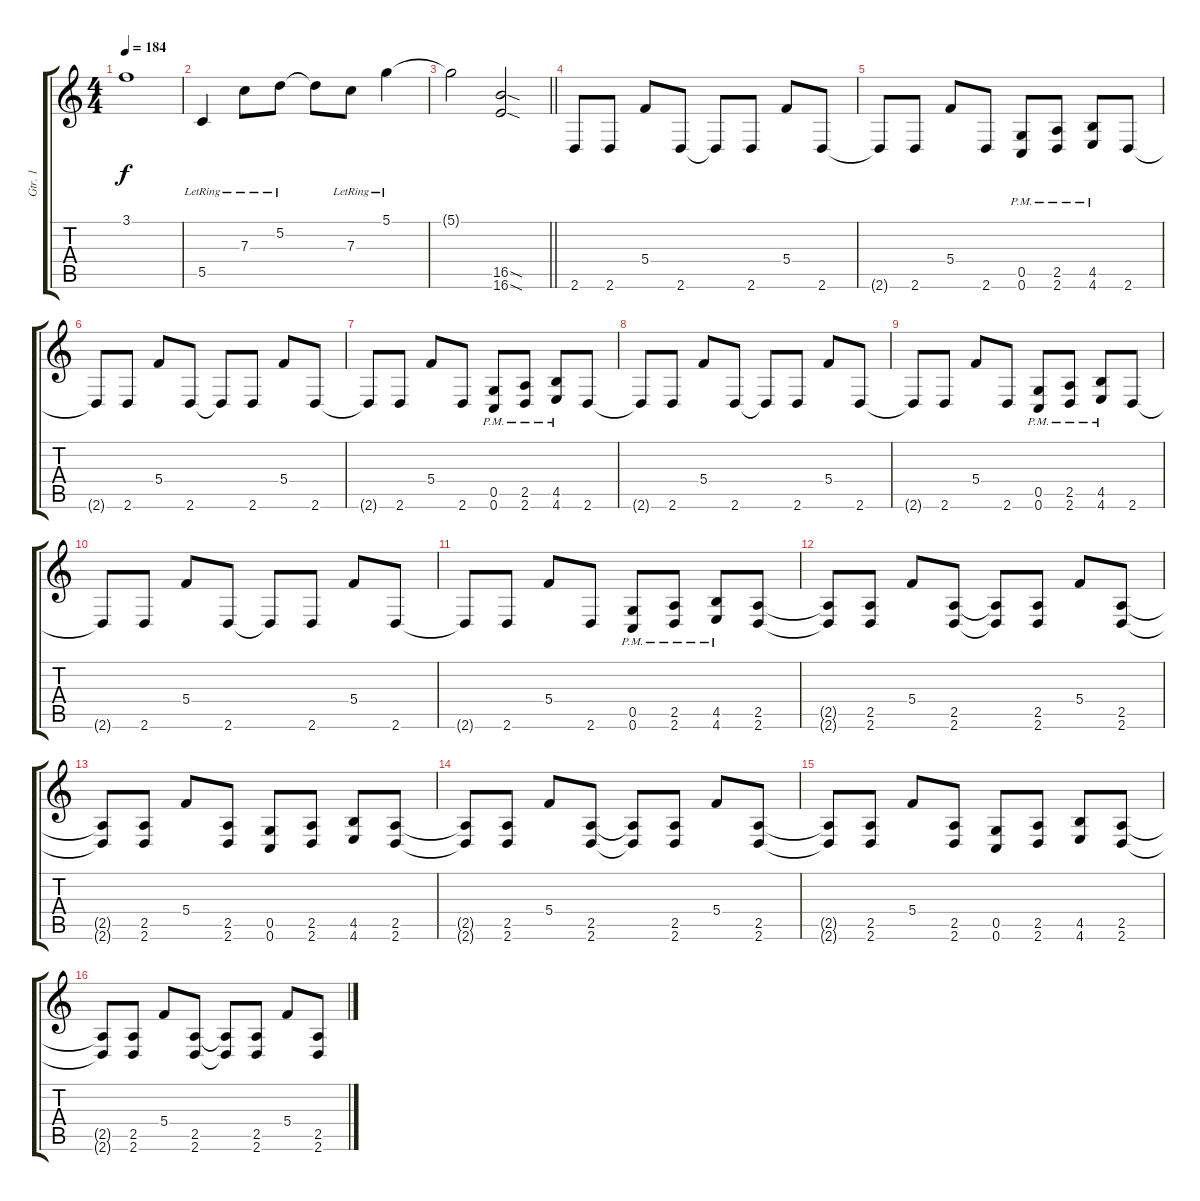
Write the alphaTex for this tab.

\track ("Gtr. 1" "Gtr. 1") {instrument overdrivenguitar}
\staff {score tabs}
\tuning (D4 A3 F3 C3 G2 C2) {hide}
\ts (4 4)
\tempo 184
\clef g2
\ks c
3.1{t}.1{dy f} |
5.5{lr}.4 7.3{lr}.8 5.2{lr}.8 5.2{t}.8 7.3{lr}.8 5.1{lr}.4 |
\barLineRight lightlight
5.1{t}.2 (16.5{sod} 16.6{sod}).2 |
2.6.8 2.6.8 5.4.8 2.6.8 2.6{t}.8 2.6.8 5.4.8 2.6.8 |
2.6{t}.8 2.6.8 5.4.8 2.6.8 (0.5{pm} 0.6{pm}).8 (2.5{pm} 2.6{pm}).8 (4.5{pm} 4.6{pm}).8 2.6.8 |
2.6{t}.8 2.6.8 5.4.8 2.6.8 2.6{t}.8 2.6.8 5.4.8 2.6.8 |
2.6{t}.8 2.6.8 5.4.8 2.6.8 (0.5{pm} 0.6{pm}).8 (2.5{pm} 2.6{pm}).8 (4.5{pm} 4.6{pm}).8 2.6.8 |
2.6{t}.8 2.6.8 5.4.8 2.6.8 2.6{t}.8 2.6.8 5.4.8 2.6.8 |
2.6{t}.8 2.6.8 5.4.8 2.6.8 (0.5{pm} 0.6{pm}).8 (2.5{pm} 2.6{pm}).8 (4.5{pm} 4.6{pm}).8 2.6.8 |
2.6{t}.8 2.6.8 5.4.8 2.6.8 2.6{t}.8 2.6.8 5.4.8 2.6.8 |
2.6{t}.8 2.6.8 5.4.8 2.6.8 (0.5{pm} 0.6{pm}).8 (2.5{pm} 2.6{pm}).8 (4.5{pm} 4.6{pm}).8 (2.5 2.6).8 |
(2.5{t} 2.6{t}).8 (2.5 2.6).8 5.4.8 (2.5 2.6).8 (2.5{t} 2.6{t}).8 (2.5 2.6).8 5.4.8 (2.5 2.6).8 |
(2.5{t} 2.6{t}).8 (2.5 2.6).8 5.4.8 (2.5 2.6).8 (0.5 0.6).8 (2.5 2.6).8 (4.5 4.6).8 (2.5 2.6).8 |
(2.5{t} 2.6{t}).8 (2.5 2.6).8 5.4.8 (2.5 2.6).8 (2.5{t} 2.6{t}).8 (2.5 2.6).8 5.4.8 (2.5 2.6).8 |
(2.5{t} 2.6{t}).8 (2.5 2.6).8 5.4.8 (2.5 2.6).8 (0.5 0.6).8 (2.5 2.6).8 (4.5 4.6).8 (2.5 2.6).8 |
(2.5{t} 2.6{t}).8 (2.5 2.6).8 5.4.8 (2.5 2.6).8 (2.5{t} 2.6{t}).8 (2.5 2.6).8 5.4.8 (2.5 2.6).8
